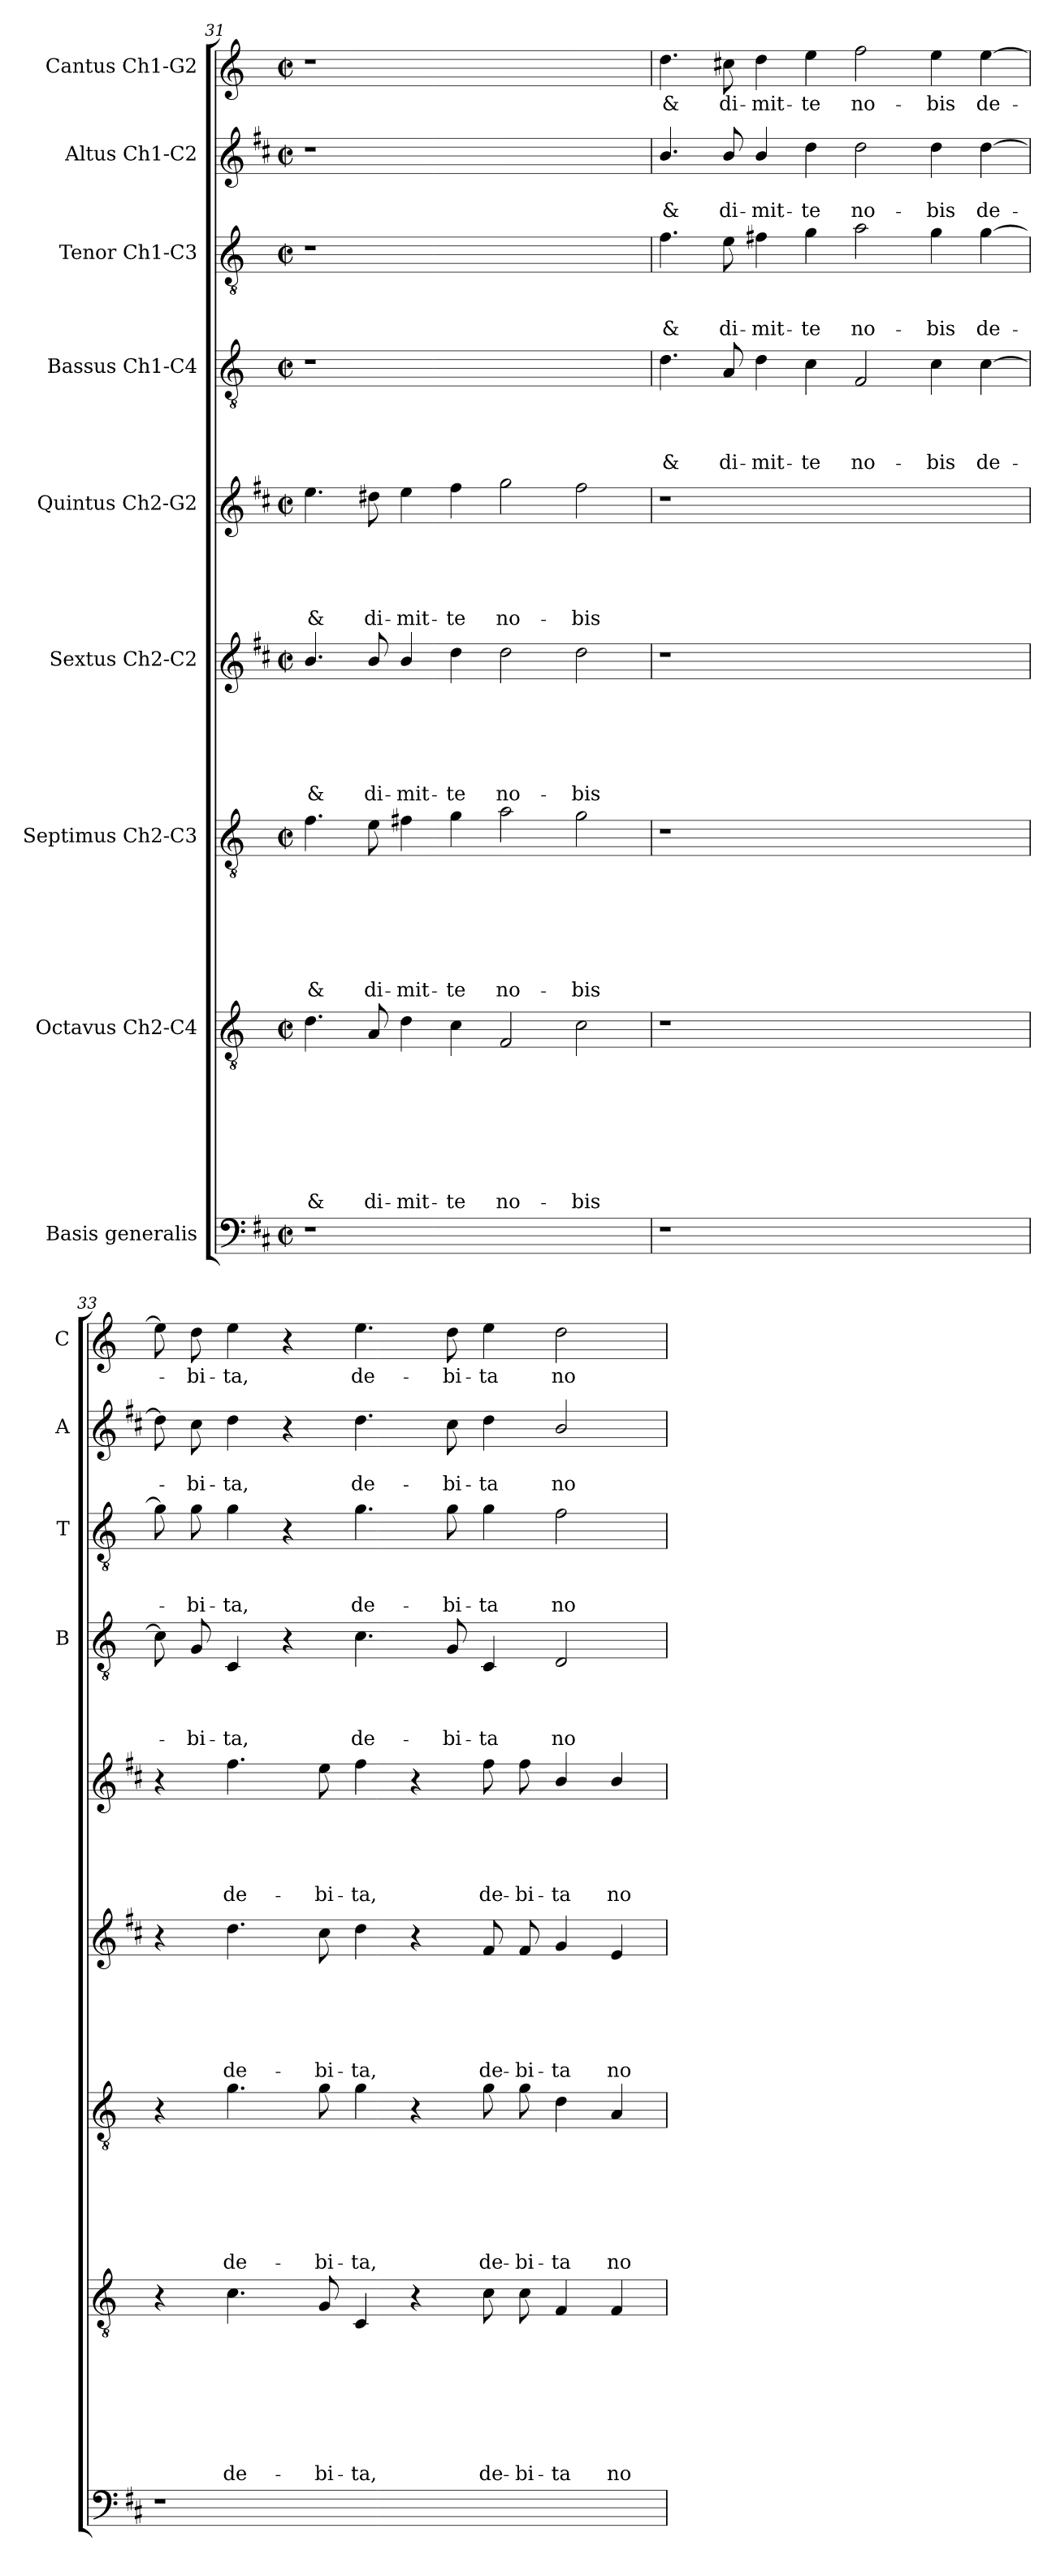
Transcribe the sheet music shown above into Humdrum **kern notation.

**kern	**kern	**text	**text	**text	**text	**text	**text	**text	**text	**kern	**text	**text	**text	**text	**text	**text	**text	**kern	**text	**text	**text	**text	**text	**text	**kern	**text	**text	**text	**text	**text	**kern	**text	**text	**text	**text	**kern	**text	**text	**text	**kern	**text	**text	**kern	**text
*part9	*part8	*part8	*part8	*part8	*part8	*part8	*part8	*part8	*part8	*part7	*part7	*part7	*part7	*part7	*part7	*part7	*part7	*part6	*part6	*part6	*part6	*part6	*part6	*part6	*part5	*part5	*part5	*part5	*part5	*part5	*part4	*part4	*part4	*part4	*part4	*part3	*part3	*part3	*part3	*part2	*part2	*part2	*part1	*part1
*staff9	*staff8	*staff8	*staff8	*staff8	*staff8	*staff8	*staff8	*staff8	*staff8	*staff7	*staff7	*staff7	*staff7	*staff7	*staff7	*staff7	*staff7	*staff6	*staff6	*staff6	*staff6	*staff6	*staff6	*staff6	*staff5	*staff5	*staff5	*staff5	*staff5	*staff5	*staff4	*staff4	*staff4	*staff4	*staff4	*staff3	*staff3	*staff3	*staff3	*staff2	*staff2	*staff2	*staff1	*staff1
*I"Basis generalis	*I"Octavus Ch2-C4	*	*	*	*	*	*	*	*	*I"Septimus Ch2-C3	*	*	*	*	*	*	*	*I"Sextus Ch2-C2	*	*	*	*	*	*	*I"Quintus Ch2-G2	*	*	*	*	*	*I"Bassus Ch1-C4	*	*	*	*	*I"Tenor Ch1-C3	*	*	*	*I"Altus Ch1-C2	*	*	*I"Cantus Ch1-G2	*
*	*	*	*	*	*	*	*	*	*	*	*	*	*	*	*	*	*	*	*	*	*	*	*	*	*	*	*	*	*	*	*I'B	*	*	*	*	*I'T	*	*	*	*I'A	*	*	*I'C	*
*clefF4	*clefGv2	*	*	*	*	*	*	*	*	*clefGv2	*	*	*	*	*	*	*	*clefG2	*	*	*	*	*	*	*clefG2	*	*	*	*	*	*clefGv2	*	*	*	*	*clefGv2	*	*	*	*clefG2	*	*	*clefG2	*
*ITrd1c2	*	*	*	*	*	*	*	*	*	*	*	*	*	*	*	*	*	*ITrd1c2	*	*	*	*	*	*	*ITrd1c2	*	*	*	*	*	*	*	*	*	*	*	*	*	*	*ITrd1c2	*	*	*	*
*k[]	*k[]	*	*	*	*	*	*	*	*	*k[]	*	*	*	*	*	*	*	*k[]	*	*	*	*	*	*	*k[]	*	*	*	*	*	*k[]	*	*	*	*	*k[]	*	*	*	*k[]	*	*	*k[]	*
*C:	*C:	*	*	*	*	*	*	*	*	*C:	*	*	*	*	*	*	*	*C:	*	*	*	*	*	*	*C:	*	*	*	*	*	*C:	*	*	*	*	*C:	*	*	*	*C:	*	*	*C:	*
*M2/2	*M2/2	*	*	*	*	*	*	*	*	*M2/2	*	*	*	*	*	*	*	*M2/2	*	*	*	*	*	*	*M2/2	*	*	*	*	*	*M2/2	*	*	*	*	*M2/2	*	*	*	*M2/2	*	*	*M2/2	*
*met(c|)	*met(c|)	*	*	*	*	*	*	*	*	*met(c|)	*	*	*	*	*	*	*	*met(c|)	*	*	*	*	*	*	*met(c|)	*	*	*	*	*	*met(c|)	*	*	*	*	*met(c|)	*	*	*	*met(c|)	*	*	*met(c|)	*
=31	=31	=31	=31	=31	=31	=31	=31	=31	=31	=31	=31	=31	=31	=31	=31	=31	=31	=31	=31	=31	=31	=31	=31	=31	=31	=31	=31	=31	=31	=31	=31	=31	=31	=31	=31	=31	=31	=31	=31	=31	=31	=31	=31	=31
!	!	!	!	!	!	!	!	!	!LO:LY:b	!	!	!	!	!	!	!	!LO:LY:b	!	!	!	!	!	!	!LO:LY:b	!	!	!	!	!	!LO:LY:b	!	!	!	!	!	!	!	!	!	!	!	!	!	!
1r	4.d\	.	.	.	.	.	.	.	&	4.f\	.	.	.	.	.	.	&	4.a/	.	.	.	.	.	&	4.dd\	.	.	.	.	&	1r	.	.	.	.	1r	.	.	.	1r	.	.	1r	.
!	!	!	!	!	!	!	!	!	!LO:LY:b	!	!	!	!	!	!	!	!LO:LY:b	!	!	!	!	!	!	!LO:LY:b	!	!	!	!	!	!LO:LY:b	!	!	!	!	!	!	!	!	!	!	!	!	!	!
.	8A/	.	.	.	.	.	.	.	di-	8e\	.	.	.	.	.	.	di-	8a/	.	.	.	.	.	di-	8cc#X\	.	.	.	.	di-	.	.	.	.	.	.	.	.	.	.	.	.	.	.
!	!	!	!	!	!	!	!	!	!LO:LY:b	!	!	!	!	!	!	!	!LO:LY:b	!	!	!	!	!	!	!LO:LY:b	!	!	!	!	!	!LO:LY:b	!	!	!	!	!	!	!	!	!	!	!	!	!	!
.	4d\	.	.	.	.	.	.	.	-mit-	4f#X\	.	.	.	.	.	.	-mit-	4a/	.	.	.	.	.	-mit-	4dd\	.	.	.	.	-mit-	.	.	.	.	.	.	.	.	.	.	.	.	.	.
!	!	!	!	!	!	!	!	!	!LO:LY:b	!	!	!	!	!	!	!	!LO:LY:b	!	!	!	!	!	!	!LO:LY:b	!	!	!	!	!	!LO:LY:b	!	!	!	!	!	!	!	!	!	!	!	!	!	!
.	4c\	.	.	.	.	.	.	.	-te	4g\	.	.	.	.	.	.	-te	4cc\	.	.	.	.	.	-te	4ee\	.	.	.	.	-te	.	.	.	.	.	.	.	.	.	.	.	.	.	.
!	!	!	!	!	!	!	!	!	!LO:LY:b	!	!	!	!	!	!	!	!LO:LY:b	!	!	!	!	!	!	!LO:LY:b	!	!	!	!	!	!LO:LY:b	!	!	!	!	!	!	!	!	!	!	!	!	!	!
1ryy	2F/	.	.	.	.	.	.	.	no-	2a\	.	.	.	.	.	.	no-	2cc\	.	.	.	.	.	no-	2ff\	.	.	.	.	no-	1ryy	.	.	.	.	1ryy	.	.	.	1ryy	.	.	1ryy	.
!	!	!	!	!	!	!	!	!	!LO:LY:b	!	!	!	!	!	!	!	!LO:LY:b	!	!	!	!	!	!	!LO:LY:b	!	!	!	!	!	!LO:LY:b	!	!	!	!	!	!	!	!	!	!	!	!	!	!
.	2c\	.	.	.	.	.	.	.	-bis	2g\	.	.	.	.	.	.	-bis	2cc\	.	.	.	.	.	-bis	2ee\	.	.	.	.	-bis	.	.	.	.	.	.	.	.	.	.	.	.	.	.
=32	=32	=32	=32	=32	=32	=32	=32	=32	=32	=32	=32	=32	=32	=32	=32	=32	=32	=32	=32	=32	=32	=32	=32	=32	=32	=32	=32	=32	=32	=32	=32	=32	=32	=32	=32	=32	=32	=32	=32	=32	=32	=32	=32	=32
!	!	!	!	!	!	!	!	!	!	!	!	!	!	!	!	!	!	!	!	!	!	!	!	!	!	!	!	!	!	!	!	!	!	!	!LO:LY:b	!	!	!	!LO:LY:b	!	!	!LO:LY:b	!	!LO:LY:b
1r	1r	.	.	.	.	.	.	.	.	1r	.	.	.	.	.	.	.	1r	.	.	.	.	.	.	1r	.	.	.	.	.	4.d\	.	.	.	&	4.f\	.	.	&	4.a/	.	&	4.dd\	&
!	!	!	!	!	!	!	!	!	!	!	!	!	!	!	!	!	!	!	!	!	!	!	!	!	!	!	!	!	!	!	!	!	!	!	!LO:LY:b	!	!	!	!LO:LY:b	!	!	!LO:LY:b	!	!LO:LY:b
.	.	.	.	.	.	.	.	.	.	.	.	.	.	.	.	.	.	.	.	.	.	.	.	.	.	.	.	.	.	.	8A/	.	.	.	di-	8e\	.	.	di-	8a/	.	di-	8cc#X\	di-
!	!	!	!	!	!	!	!	!	!	!	!	!	!	!	!	!	!	!	!	!	!	!	!	!	!	!	!	!	!	!	!	!	!	!	!LO:LY:b	!	!	!	!LO:LY:b	!	!	!LO:LY:b	!	!LO:LY:b
.	.	.	.	.	.	.	.	.	.	.	.	.	.	.	.	.	.	.	.	.	.	.	.	.	.	.	.	.	.	.	4d\	.	.	.	-mit-	4f#X\	.	.	-mit-	4a/	.	-mit-	4dd\	-mit-
!	!	!	!	!	!	!	!	!	!	!	!	!	!	!	!	!	!	!	!	!	!	!	!	!	!	!	!	!	!	!	!	!	!	!	!LO:LY:b	!	!	!	!LO:LY:b	!	!	!LO:LY:b	!	!LO:LY:b
.	.	.	.	.	.	.	.	.	.	.	.	.	.	.	.	.	.	.	.	.	.	.	.	.	.	.	.	.	.	.	4c\	.	.	.	-te	4g\	.	.	-te	4cc\	.	-te	4ee\	-te
!	!	!	!	!	!	!	!	!	!	!	!	!	!	!	!	!	!	!	!	!	!	!	!	!	!	!	!	!	!	!	!	!	!	!	!LO:LY:b	!	!	!	!LO:LY:b	!	!	!LO:LY:b	!	!LO:LY:b
1ryy	1ryy	.	.	.	.	.	.	.	.	1ryy	.	.	.	.	.	.	.	1ryy	.	.	.	.	.	.	1ryy	.	.	.	.	.	2F/	.	.	.	no-	2a\	.	.	no-	2cc\	.	no-	2ff\	no-
!	!	!	!	!	!	!	!	!	!	!	!	!	!	!	!	!	!	!	!	!	!	!	!	!	!	!	!	!	!	!	!	!	!	!	!LO:LY:b	!	!	!	!LO:LY:b	!	!	!LO:LY:b	!	!LO:LY:b
.	.	.	.	.	.	.	.	.	.	.	.	.	.	.	.	.	.	.	.	.	.	.	.	.	.	.	.	.	.	.	4c\	.	.	.	-bis	4g\	.	.	-bis	4cc\	.	-bis	4ee\	-bis
!	!	!	!	!	!	!	!	!	!	!	!	!	!	!	!	!	!	!	!	!	!	!	!	!	!	!	!	!	!	!	!	!	!	!	!LO:LY:b	!	!	!	!LO:LY:b	!	!	!LO:LY:b	!	!LO:LY:b
.	.	.	.	.	.	.	.	.	.	.	.	.	.	.	.	.	.	.	.	.	.	.	.	.	.	.	.	.	.	.	[4c\	.	.	.	de-	[4g\	.	.	de-	[4cc\	.	de-	[4ee\	de-
=33	=33	=33	=33	=33	=33	=33	=33	=33	=33	=33	=33	=33	=33	=33	=33	=33	=33	=33	=33	=33	=33	=33	=33	=33	=33	=33	=33	=33	=33	=33	=33	=33	=33	=33	=33	=33	=33	=33	=33	=33	=33	=33	=33	=33
1r	4r	.	.	.	.	.	.	.	.	4r	.	.	.	.	.	.	.	4r	.	.	.	.	.	.	4r	.	.	.	.	.	8c\]	.	.	.	.	8g\]	.	.	.	8cc\]	.	.	8ee\]	.
!	!	!	!	!	!	!	!	!	!	!	!	!	!	!	!	!	!	!	!	!	!	!	!	!	!	!	!	!	!	!	!	!	!	!	!LO:LY:b	!	!	!	!LO:LY:b	!	!	!LO:LY:b	!	!LO:LY:b
.	.	.	.	.	.	.	.	.	.	.	.	.	.	.	.	.	.	.	.	.	.	.	.	.	.	.	.	.	.	.	8G/	.	.	.	-bi-	8g\	.	.	-bi-	8b\	.	-bi-	8dd\	-bi-
!	!	!	!	!	!	!	!	!	!LO:LY:b	!	!	!	!	!	!	!	!LO:LY:b	!	!	!	!	!	!	!LO:LY:b	!	!	!	!	!	!LO:LY:b	!	!	!	!	!LO:LY:b	!	!	!	!LO:LY:b	!	!	!LO:LY:b	!	!LO:LY:b
.	4.c\	.	.	.	.	.	.	.	de-	4.g\	.	.	.	.	.	.	de-	4.cc\	.	.	.	.	.	de-	4.ee\	.	.	.	.	de-	4C/	.	.	.	-ta,	4g\	.	.	-ta,	4cc\	.	-ta,	4ee\	-ta,
.	.	.	.	.	.	.	.	.	.	.	.	.	.	.	.	.	.	.	.	.	.	.	.	.	.	.	.	.	.	.	4r	.	.	.	.	4r	.	.	.	4r	.	.	4r	.
!	!	!	!	!	!	!	!	!	!LO:LY:b	!	!	!	!	!	!	!	!LO:LY:b	!	!	!	!	!	!	!LO:LY:b	!	!	!	!	!	!LO:LY:b	!	!	!	!	!	!	!	!	!	!	!	!	!	!
.	8G/	.	.	.	.	.	.	.	-bi-	8g\	.	.	.	.	.	.	-bi-	8b\	.	.	.	.	.	-bi-	8dd\	.	.	.	.	-bi-	.	.	.	.	.	.	.	.	.	.	.	.	.	.
!	!	!	!	!	!	!	!	!	!LO:LY:b	!	!	!	!	!	!	!	!LO:LY:b	!	!	!	!	!	!	!LO:LY:b	!	!	!	!	!	!LO:LY:b	!	!	!	!	!LO:LY:b	!	!	!	!LO:LY:b	!	!	!LO:LY:b	!	!LO:LY:b
.	4C/	.	.	.	.	.	.	.	-ta,	4g\	.	.	.	.	.	.	-ta,	4cc\	.	.	.	.	.	-ta,	4ee\	.	.	.	.	-ta,	4.c\	.	.	.	de-	4.g\	.	.	de-	4.cc\	.	de-	4.ee\	de-
1ryy	4r	.	.	.	.	.	.	.	.	4r	.	.	.	.	.	.	.	4r	.	.	.	.	.	.	4r	.	.	.	.	.	.	.	.	.	.	.	.	.	.	.	.	.	.	.
!	!	!	!	!	!	!	!	!	!	!	!	!	!	!	!	!	!	!	!	!	!	!	!	!	!	!	!	!	!	!	!	!	!	!	!LO:LY:b	!	!	!	!LO:LY:b	!	!	!LO:LY:b	!	!LO:LY:b
.	.	.	.	.	.	.	.	.	.	.	.	.	.	.	.	.	.	.	.	.	.	.	.	.	.	.	.	.	.	.	8G/	.	.	.	-bi-	8g\	.	.	-bi-	8b\	.	-bi-	8dd\	-bi-
!	!	!	!	!	!	!	!	!	!LO:LY:b	!	!	!	!	!	!	!	!LO:LY:b	!	!	!	!	!	!	!LO:LY:b	!	!	!	!	!	!LO:LY:b	!	!	!	!	!LO:LY:b	!	!	!	!LO:LY:b	!	!	!LO:LY:b	!	!LO:LY:b
.	8c\	.	.	.	.	.	.	.	de-	8g\	.	.	.	.	.	.	de-	8e/	.	.	.	.	.	de-	8ee\	.	.	.	.	de-	4C/	.	.	.	-ta	4g\	.	.	-ta	4cc\	.	-ta	4ee\	-ta
!	!	!	!	!	!	!	!	!	!LO:LY:b	!	!	!	!	!	!	!	!LO:LY:b	!	!	!	!	!	!	!LO:LY:b	!	!	!	!	!	!LO:LY:b	!	!	!	!	!	!	!	!	!	!	!	!	!	!
.	8c\	.	.	.	.	.	.	.	-bi-	8g\	.	.	.	.	.	.	-bi-	8e/	.	.	.	.	.	-bi-	8ee\	.	.	.	.	-bi-	.	.	.	.	.	.	.	.	.	.	.	.	.	.
!	!	!	!	!	!	!	!	!	!LO:LY:b	!	!	!	!	!	!	!	!LO:LY:b	!	!	!	!	!	!	!LO:LY:b	!	!	!	!	!	!LO:LY:b	!	!	!	!	!LO:LY:b	!	!	!	!LO:LY:b	!	!	!LO:LY:b	!	!LO:LY:b
.	4F/	.	.	.	.	.	.	.	-ta	4d\	.	.	.	.	.	.	-ta	4f/	.	.	.	.	.	-ta	4a/	.	.	.	.	-ta	2D/	.	.	.	no-	2f\	.	.	no-	2a/	.	no-	2dd\	no-
!	!	!	!	!	!	!	!	!	!LO:LY:b	!	!	!	!	!	!	!	!LO:LY:b	!	!	!	!	!	!	!LO:LY:b	!	!	!	!	!	!LO:LY:b	!	!	!	!	!	!	!	!	!	!	!	!	!	!
.	4F/	.	.	.	.	.	.	.	no-	4A/	.	.	.	.	.	.	no-	4d/	.	.	.	.	.	no-	4a/	.	.	.	.	no-	.	.	.	.	.	.	.	.	.	.	.	.	.	.
=	=	=	=	=	=	=	=	=	=	=	=	=	=	=	=	=	=	=	=	=	=	=	=	=	=	=	=	=	=	=	=	=	=	=	=	=	=	=	=	=	=	=	=	=
*-	*-	*-	*-	*-	*-	*-	*-	*-	*-	*-	*-	*-	*-	*-	*-	*-	*-	*-	*-	*-	*-	*-	*-	*-	*-	*-	*-	*-	*-	*-	*-	*-	*-	*-	*-	*-	*-	*-	*-	*-	*-	*-	*-	*-
